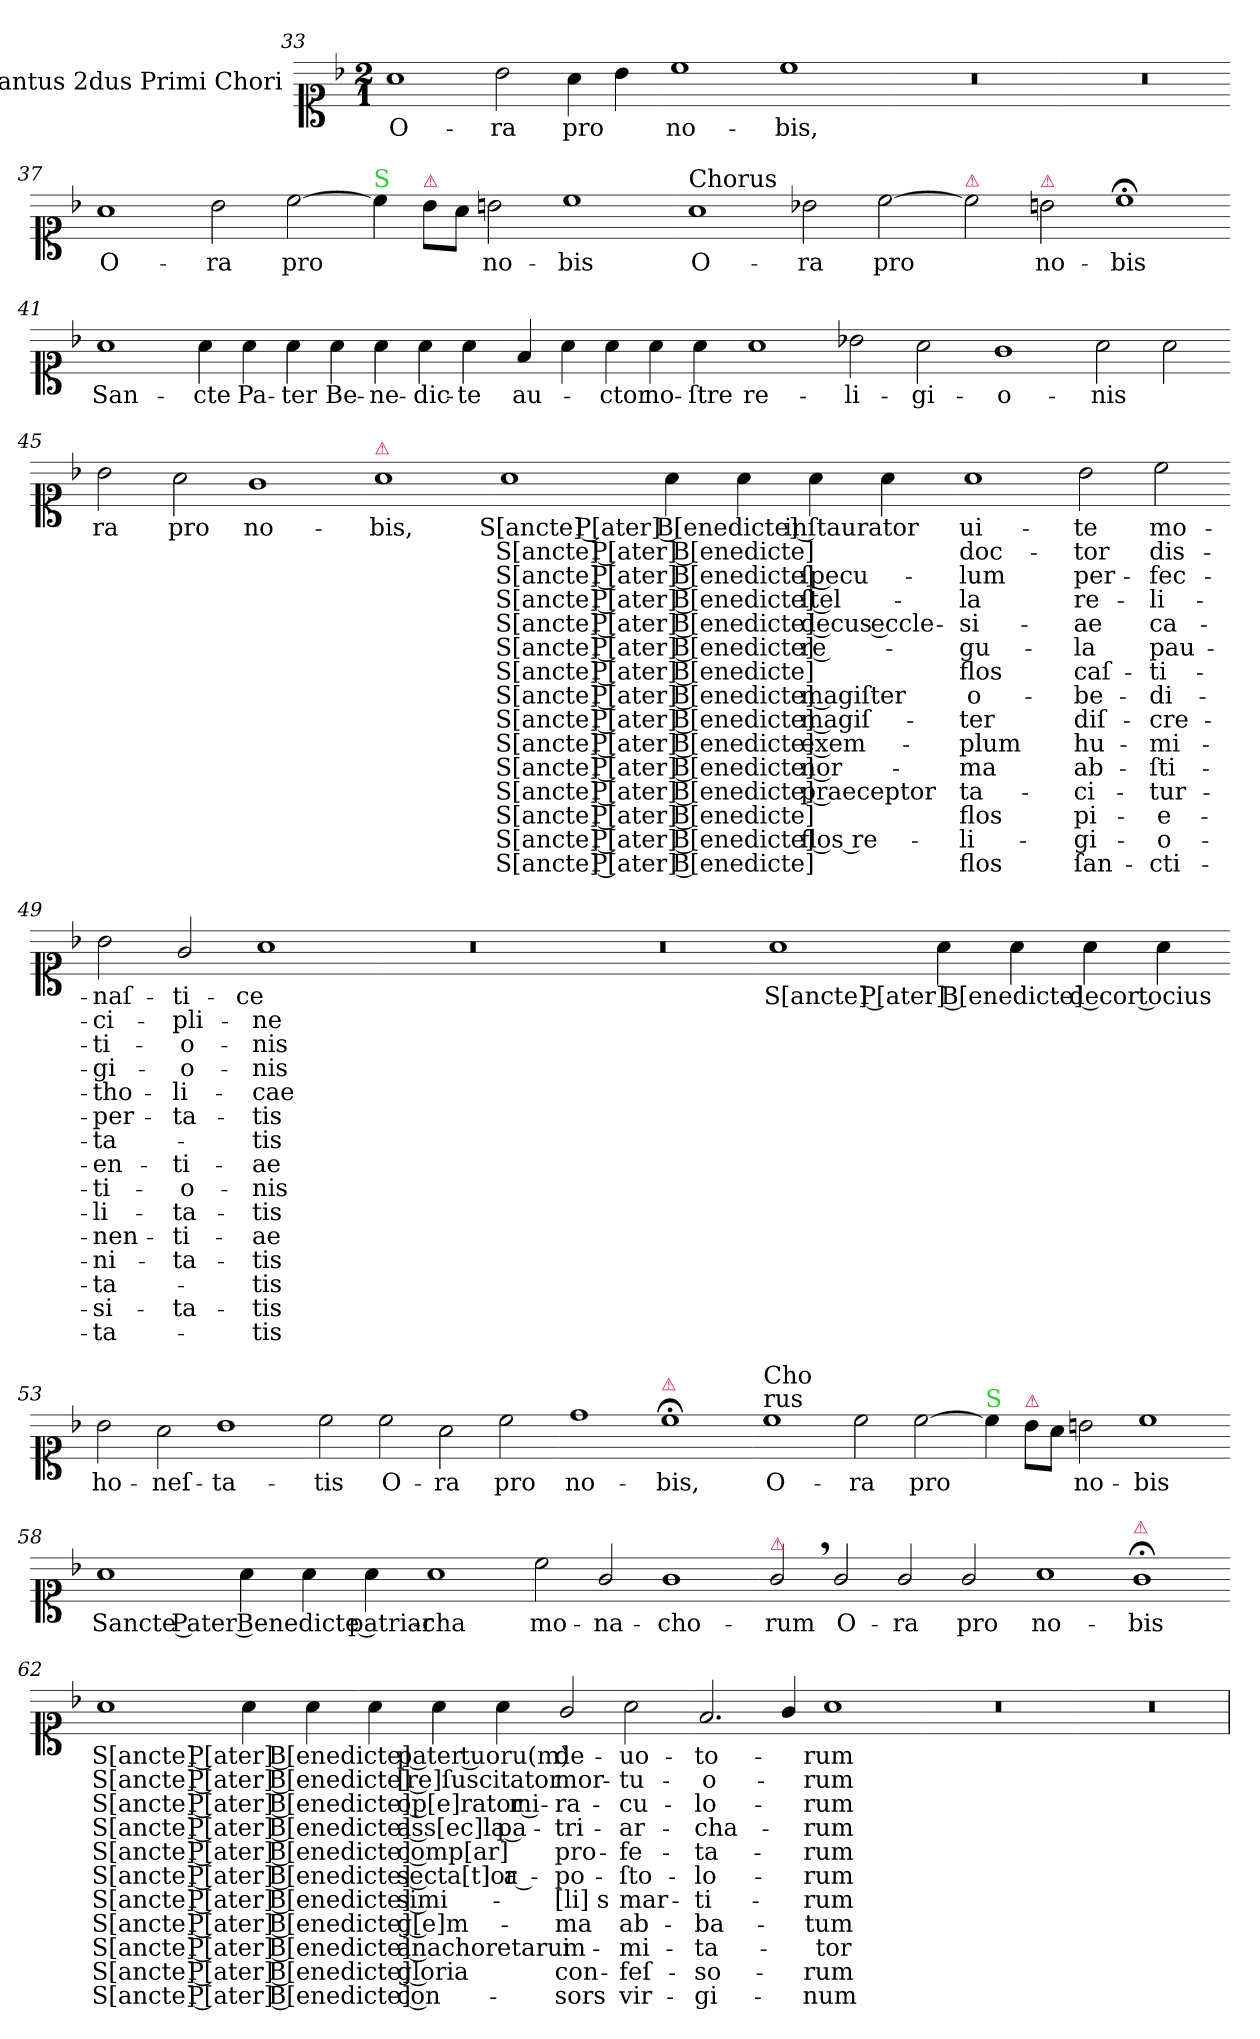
**kern	**text	**text	**text	**text	**text	**text	**text	**text	**text	**text	**text	**text	**text	**text	**text
*part1	*part1	*part1	*part1	*part1	*part1	*part1	*part1	*part1	*part1	*part1	*part1	*part1	*part1	*part1	*part1
*staff1	*staff1	*staff1	*staff1	*staff1	*staff1	*staff1	*staff1	*staff1	*staff1	*staff1	*staff1	*staff1	*staff1	*staff1	*staff1
*I"Cantus 2dus Primi Chori	*	*	*	*	*	*	*	*	*	*	*	*	*	*	*
*clefC1	*	*	*	*	*	*	*	*	*	*	*	*	*	*	*
*k[b-]	*	*	*	*	*	*	*	*	*	*	*	*	*	*	*
*F:	*	*	*	*	*	*	*	*	*	*	*	*	*	*	*
*M2/1	*	*	*	*	*	*	*	*	*	*	*	*	*	*	*
=33	=33	=33	=33	=33	=33	=33	=33	=33	=33	=33	=33	=33	=33	=33	=33
1a	O-	.	.	.	.	.	.	.	.	.	.	.	.	.	.
2b-\	-ra	.	.	.	.	.	.	.	.	.	.	.	.	.	.
4a\	pro	.	.	.	.	.	.	.	.	.	.	.	.	.	.
4b-\	.	.	.	.	.	.	.	.	.	.	.	.	.	.	.
=34-	=34-	=34-	=34-	=34-	=34-	=34-	=34-	=34-	=34-	=34-	=34-	=34-	=34-	=34-	=34-
1cc	no-	.	.	.	.	.	.	.	.	.	.	.	.	.	.
1cc	-bis,	.	.	.	.	.	.	.	.	.	.	.	.	.	.
=35-	=35-	=35-	=35-	=35-	=35-	=35-	=35-	=35-	=35-	=35-	=35-	=35-	=35-	=35-	=35-
0r	.	.	.	.	.	.	.	.	.	.	.	.	.	.	.
=36-	=36-	=36-	=36-	=36-	=36-	=36-	=36-	=36-	=36-	=36-	=36-	=36-	=36-	=36-	=36-
0r	.	.	.	.	.	.	.	.	.	.	.	.	.	.	.
=37-	=37-	=37-	=37-	=37-	=37-	=37-	=37-	=37-	=37-	=37-	=37-	=37-	=37-	=37-	=37-
1a	O-	.	.	.	.	.	.	.	.	.	.	.	.	.	.
2b-\	-ra	.	.	.	.	.	.	.	.	.	.	.	.	.	.
[2cc\	pro	.	.	.	.	.	.	.	.	.	.	.	.	.	.
=38-	=38-	=38-	=38-	=38-	=38-	=38-	=38-	=38-	=38-	=38-	=38-	=38-	=38-	=38-	=38-
!LO:TX:a:color=limegreen:t=S	!	!	!	!	!	!	!	!	!	!	!	!	!	!	!
4cc\]	.	.	.	.	.	.	.	.	.	.	.	.	.	.	.
!LO:TX:a:color=crimson:t=⚠	!	!	!	!	!	!	!	!	!	!	!	!	!	!	!
8b-\L	.	.	.	.	.	.	.	.	.	.	.	.	.	.	.
8a\J	.	.	.	.	.	.	.	.	.	.	.	.	.	.	.
2bn\	no-	.	.	.	.	.	.	.	.	.	.	.	.	.	.
1cc	-bis	.	.	.	.	.	.	.	.	.	.	.	.	.	.
=39-	=39-	=39-	=39-	=39-	=39-	=39-	=39-	=39-	=39-	=39-	=39-	=39-	=39-	=39-	=39-
!LO:TX:a:t=Chorus	!	!	!	!	!	!	!	!	!	!	!	!	!	!	!
1a	O-	.	.	.	.	.	.	.	.	.	.	.	.	.	.
2b-X\	-ra	.	.	.	.	.	.	.	.	.	.	.	.	.	.
[2cc\	pro	.	.	.	.	.	.	.	.	.	.	.	.	.	.
=40-	=40-	=40-	=40-	=40-	=40-	=40-	=40-	=40-	=40-	=40-	=40-	=40-	=40-	=40-	=40-
!LO:TX:a:color=crimson:t=⚠	!	!	!	!	!	!	!	!	!	!	!	!	!	!	!
2cc\]	.	.	.	.	.	.	.	.	.	.	.	.	.	.	.
!LO:TX:a:color=crimson:t=⚠	!	!	!	!	!	!	!	!	!	!	!	!	!	!	!
2bn\	no-	.	.	.	.	.	.	.	.	.	.	.	.	.	.
1cc;	-bis	.	.	.	.	.	.	.	.	.	.	.	.	.	.
=41-	=41-	=41-	=41-	=41-	=41-	=41-	=41-	=41-	=41-	=41-	=41-	=41-	=41-	=41-	=41-
1a	San-	.	.	.	.	.	.	.	.	.	.	.	.	.	.
4a	-cte	.	.	.	.	.	.	.	.	.	.	.	.	.	.
4a	Pa-	.	.	.	.	.	.	.	.	.	.	.	.	.	.
4a	-ter	.	.	.	.	.	.	.	.	.	.	.	.	.	.
4a	Be-	.	.	.	.	.	.	.	.	.	.	.	.	.	.
4a	-ne-	.	.	.	.	.	.	.	.	.	.	.	.	.	.
4a	-dic-	.	.	.	.	.	.	.	.	.	.	.	.	.	.
4a	-te	.	.	.	.	.	.	.	.	.	.	.	.	.	.
=42-	=42-	=42-	=42-	=42-	=42-	=42-	=42-	=42-	=42-	=42-	=42-	=42-	=42-	=42-	=42-
4f	au-	.	.	.	.	.	.	.	.	.	.	.	.	.	.
4a	.	.	.	.	.	.	.	.	.	.	.	.	.	.	.
4a	-ctor	.	.	.	.	.	.	.	.	.	.	.	.	.	.
4a	no-	.	.	.	.	.	.	.	.	.	.	.	.	.	.
4a	-ſtre	.	.	.	.	.	.	.	.	.	.	.	.	.	.
=43-	=43-	=43-	=43-	=43-	=43-	=43-	=43-	=43-	=43-	=43-	=43-	=43-	=43-	=43-	=43-
1a	re-	.	.	.	.	.	.	.	.	.	.	.	.	.	.
2b-X\	-li-	.	.	.	.	.	.	.	.	.	.	.	.	.	.
2a\	-gi-	.	.	.	.	.	.	.	.	.	.	.	.	.	.
=44-	=44-	=44-	=44-	=44-	=44-	=44-	=44-	=44-	=44-	=44-	=44-	=44-	=44-	=44-	=44-
1g	-o-	.	.	.	.	.	.	.	.	.	.	.	.	.	.
2a\	-nis	.	.	.	.	.	.	.	.	.	.	.	.	.	.
2a\	[O]-	.	.	.	.	.	.	.	.	.	.	.	.	.	.
=45-	=45-	=45-	=45-	=45-	=45-	=45-	=45-	=45-	=45-	=45-	=45-	=45-	=45-	=45-	=45-
2b-\	-ra	.	.	.	.	.	.	.	.	.	.	.	.	.	.
2a\	pro	.	.	.	.	.	.	.	.	.	.	.	.	.	.
1g	no-	.	.	.	.	.	.	.	.	.	.	.	.	.	.
=46-	=46-	=46-	=46-	=46-	=46-	=46-	=46-	=46-	=46-	=46-	=46-	=46-	=46-	=46-	=46-
!LO:TX:a:color=crimson:t=⚠	!	!	!	!	!	!	!	!	!	!	!	!	!	!	!
1a	-bis,	.	.	.	.	.	.	.	.	.	.	.	.	.	.
=47-	=47-	=47-	=47-	=47-	=47-	=47-	=47-	=47-	=47-	=47-	=47-	=47-	=47-	=47-	=47-
1a	S[ancte] P[ater] B[enedicte] inſtaurator	S[ancte] P[ater] B[enedicte]	S[ancte] P[ater] B[enedicte] ſpecu-	S[ancte] P[ater] B[enedicte] ſtel-	S[ancte] P[ater] B[enedicte] decus eccle-	S[ancte] P[ater] B[enedicte] re-	S[ancte] P[ater] B[enedicte]	S[ancte] P[ater] B[enedicte] magiſter	S[ancte] P[ater] B[enedicte] magiſ-	S[ancte] P[ater] B[enedicte] exem-	S[ancte] P[ater] B[enedicte] nor-	S[ancte] P[ater] B[enedicte] praeceptor	S[ancte] P[ater] B[enedicte]	S[ancte] P[ater] B[enedicte] flos re-	S[ancte] P[ater] B[enedicte]
4a	.	.	.	.	.	.	.	.	.	.	.	.	.	.	.
4a	.	.	.	.	.	.	.	.	.	.	.	.	.	.	.
4a	.	.	.	.	.	.	.	.	.	.	.	.	.	.	.
4a	.	.	.	.	.	.	.	.	.	.	.	.	.	.	.
=48-	=48-	=48-	=48-	=48-	=48-	=48-	=48-	=48-	=48-	=48-	=48-	=48-	=48-	=48-	=48-
1a	ui-	doc-	-lum	-la	-si-	-gu-	flos	o-	-ter	-plum	-ma	ta-	flos	-li-	flos
2b-\	-te	-tor	per-	re-	-ae	-la	caſ-	-be-	diſ-	hu-	ab-	-ci-	pi-	-gi-	ſan-
2cc\	mo-	dis-	-fec-	-li-	ca-	pau-	-ti-	-di-	-cre-	-mi-	-ſti-	-tur-	-e-	-o-	-cti-
=49-	=49-	=49-	=49-	=49-	=49-	=49-	=49-	=49-	=49-	=49-	=49-	=49-	=49-	=49-	=49-
2b-\	-naſ-	-ci-	-ti-	-gi-	-tho-	-per-	-ta-	-en-	-ti-	-li-	-nen-	-ni-	-ta-	-si-	-ta-
2g/	-ti-	-pli-	-o-	-o-	-li-	-ta-	.	-ti-	-o-	-ta-	-ti-	-ta-	.	-ta-	.
1a	-ce	-ne	-nis	-nis	-cae	-tis	-tis	-ae	-nis	-tis	-ae	-tis	-tis	-tis	-tis
=50-	=50-	=50-	=50-	=50-	=50-	=50-	=50-	=50-	=50-	=50-	=50-	=50-	=50-	=50-	=50-
0r	.	.	.	.	.	.	.	.	.	.	.	.	.	.	.
=51-	=51-	=51-	=51-	=51-	=51-	=51-	=51-	=51-	=51-	=51-	=51-	=51-	=51-	=51-	=51-
0r	.	.	.	.	.	.	.	.	.	.	.	.	.	.	.
=52-	=52-	=52-	=52-	=52-	=52-	=52-	=52-	=52-	=52-	=52-	=52-	=52-	=52-	=52-	=52-
1a	S[ancte] P[ater] B[enedicte] decor tocius	.	.	.	.	.	.	.	.	.	.	.	.	.	.
4a	.	.	.	.	.	.	.	.	.	.	.	.	.	.	.
4a	.	.	.	.	.	.	.	.	.	.	.	.	.	.	.
4a	.	.	.	.	.	.	.	.	.	.	.	.	.	.	.
4a	.	.	.	.	.	.	.	.	.	.	.	.	.	.	.
=53-	=53-	=53-	=53-	=53-	=53-	=53-	=53-	=53-	=53-	=53-	=53-	=53-	=53-	=53-	=53-
2b-\	ho-	.	.	.	.	.	.	.	.	.	.	.	.	.	.
2a\	-neſ-	.	.	.	.	.	.	.	.	.	.	.	.	.	.
1b-\	-ta-	.	.	.	.	.	.	.	.	.	.	.	.	.	.
=54-	=54-	=54-	=54-	=54-	=54-	=54-	=54-	=54-	=54-	=54-	=54-	=54-	=54-	=54-	=54-
2cc\	-tis	.	.	.	.	.	.	.	.	.	.	.	.	.	.
2cc\	O-	.	.	.	.	.	.	.	.	.	.	.	.	.	.
2a\	-ra	.	.	.	.	.	.	.	.	.	.	.	.	.	.
2cc\	pro	.	.	.	.	.	.	.	.	.	.	.	.	.	.
=55-	=55-	=55-	=55-	=55-	=55-	=55-	=55-	=55-	=55-	=55-	=55-	=55-	=55-	=55-	=55-
1dd	no-	.	.	.	.	.	.	.	.	.	.	.	.	.	.
!LO:TX:a:color=crimson:t=⚠	!	!	!	!	!	!	!	!	!	!	!	!	!	!	!
1cc;	bis,	.	.	.	.	.	.	.	.	.	.	.	.	.	.
=56-	=56-	=56-	=56-	=56-	=56-	=56-	=56-	=56-	=56-	=56-	=56-	=56-	=56-	=56-	=56-
!LO:TX:a:t=Cho\nrus	!	!	!	!	!	!	!	!	!	!	!	!	!	!	!
1cc	O-	.	.	.	.	.	.	.	.	.	.	.	.	.	.
2cc\	-ra	.	.	.	.	.	.	.	.	.	.	.	.	.	.
[2cc\	pro	.	.	.	.	.	.	.	.	.	.	.	.	.	.
=57-	=57-	=57-	=57-	=57-	=57-	=57-	=57-	=57-	=57-	=57-	=57-	=57-	=57-	=57-	=57-
!LO:TX:a:color=limegreen:t=S	!	!	!	!	!	!	!	!	!	!	!	!	!	!	!
4cc\]	.	.	.	.	.	.	.	.	.	.	.	.	.	.	.
!LO:TX:a:color=crimson:t=⚠	!	!	!	!	!	!	!	!	!	!	!	!	!	!	!
8b-\L	.	.	.	.	.	.	.	.	.	.	.	.	.	.	.
8a\J	.	.	.	.	.	.	.	.	.	.	.	.	.	.	.
2bn\	no-	.	.	.	.	.	.	.	.	.	.	.	.	.	.
1cc	-bis	.	.	.	.	.	.	.	.	.	.	.	.	.	.
=58-	=58-	=58-	=58-	=58-	=58-	=58-	=58-	=58-	=58-	=58-	=58-	=58-	=58-	=58-	=58-
1a	Sancte Pater Benedicte patriar-	.	.	.	.	.	.	.	.	.	.	.	.	.	.
4a	.	.	.	.	.	.	.	.	.	.	.	.	.	.	.
4a	.	.	.	.	.	.	.	.	.	.	.	.	.	.	.
4a	.	.	.	.	.	.	.	.	.	.	.	.	.	.	.
1a	-cha	.	.	.	.	.	.	.	.	.	.	.	.	.	.
=59-	=59-	=59-	=59-	=59-	=59-	=59-	=59-	=59-	=59-	=59-	=59-	=59-	=59-	=59-	=59-
2cc\	mo-	.	.	.	.	.	.	.	.	.	.	.	.	.	.
2g/	-na-	.	.	.	.	.	.	.	.	.	.	.	.	.	.
1g	-cho-	.	.	.	.	.	.	.	.	.	.	.	.	.	.
=60-	=60-	=60-	=60-	=60-	=60-	=60-	=60-	=60-	=60-	=60-	=60-	=60-	=60-	=60-	=60-
!LO:TX:a:color=crimson:t=⚠	!	!	!	!	!	!	!	!	!	!	!	!	!	!	!
2g,/	-rum	.	.	.	.	.	.	.	.	.	.	.	.	.	.
2g/	O-	.	.	.	.	.	.	.	.	.	.	.	.	.	.
2g/	-ra	.	.	.	.	.	.	.	.	.	.	.	.	.	.
2g/	pro	.	.	.	.	.	.	.	.	.	.	.	.	.	.
=61-	=61-	=61-	=61-	=61-	=61-	=61-	=61-	=61-	=61-	=61-	=61-	=61-	=61-	=61-	=61-
1a	no-	.	.	.	.	.	.	.	.	.	.	.	.	.	.
!LO:TX:a:color=crimson:t=⚠	!	!	!	!	!	!	!	!	!	!	!	!	!	!	!
1g;	-bis	.	.	.	.	.	.	.	.	.	.	.	.	.	.
=62-	=62-	=62-	=62-	=62-	=62-	=62-	=62-	=62-	=62-	=62-	=62-	=62-	=62-	=62-	=62-
1a	S[ancte] P[ater] B[enedicte] pater tuoru(m)	S[ancte] P[ater] B[enedicte] [re]ſuscitator	S[ancte] P[ater] B[enedicte] op[e]rator mi-	S[ancte] P[ater] B[enedicte] ass[ec]la pa-	S[ancte] P[ater] B[enedicte] comp[ar]	S[ancte] P[ater] B[enedicte] secta[t]or a-	S[ancte] P[ater] B[enedicte] simi-	S[ancte] P[ater] B[enedicte] g[e]m-	S[ancte] P[ater] B[enedicte] anachoretarum	S[ancte] P[ater] B[enedicte] gloria	S[ancte] P[ater] B[enedicte] con-	.	.	.	.
4a	.	.	.	.	.	.	.	.	.	.	.	.	.	.	.
4a	.	.	.	.	.	.	.	.	.	.	.	.	.	.	.
4a	.	.	.	.	.	.	.	.	.	.	.	.	.	.	.
4a	.	.	.	.	.	.	.	.	.	.	.	.	.	.	.
4a	.	.	.	.	.	.	.	.	.	.	.	.	.	.	.
2g/	de-	mor-	-ra-	-tri-	pro-	-po-	[li]s	ma	i-	con-	sors	.	.	.	.
2a\	-uo-	-tu-	-cu-	-ar-	-fe-	-ſto-	mar-	ab-	-mi-	-feſ-	vir-	.	.	.	.
=63-	=63-	=63-	=63-	=63-	=63-	=63-	=63-	=63-	=63-	=63-	=63-	=63-	=63-	=63-	=63-
2.f/	-to-	-o-	-lo-	-cha-	-ta-	-lo-	-ti-	-ba-	-ta-	-so-	-gi-	.	.	.	.
4g/	.	.	.	.	.	.	.	.	.	.	.	.	.	.	.
1a	-rum	-rum	-rum	-rum	-rum	-rum	-rum	-tum	-tor	-rum	-num	.	.	.	.
=64-	=64-	=64-	=64-	=64-	=64-	=64-	=64-	=64-	=64-	=64-	=64-	=64-	=64-	=64-	=64-
0r	.	.	.	.	.	.	.	.	.	.	.	.	.	.	.
=65-	=65-	=65-	=65-	=65-	=65-	=65-	=65-	=65-	=65-	=65-	=65-	=65-	=65-	=65-	=65-
0r	.	.	.	.	.	.	.	.	.	.	.	.	.	.	.
=	=	=	=	=	=	=	=	=	=	=	=	=	=	=	=
*-	*-	*-	*-	*-	*-	*-	*-	*-	*-	*-	*-	*-	*-	*-	*-
